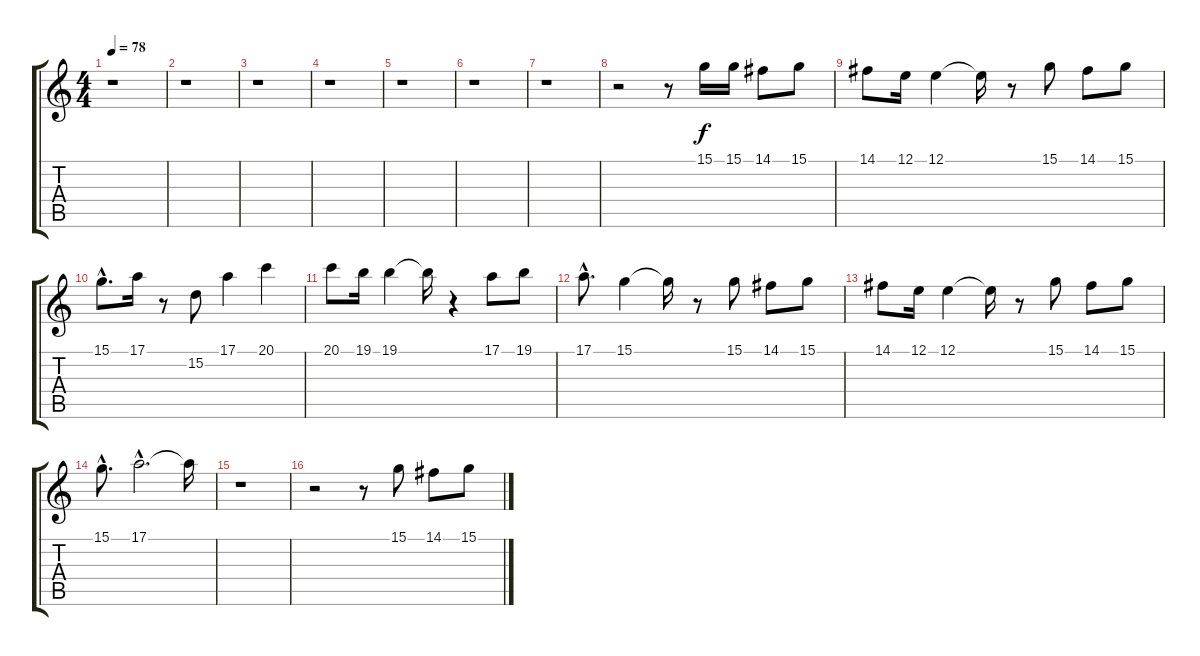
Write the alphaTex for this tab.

\track "" {instrument reedorgan}
\staff {score tabs}
\tuning (E4 B3 G3 D3 A2 E2) {hide}
\ts (4 4)
\tempo 78
\clef g2
\ks c
r.1{dy f} |
r.1 |
r.1 |
r.1 |
r.1 |
r.1 |
r.1 |
r.2 r.8 15.1.16 15.1.16 14.1.8 15.1.8 |
14.1.8 12.1.16 12.1.4 12.1{t}.16 r.8 15.1.8 14.1.8 15.1.8 |
15.1{hac}.8{d} 17.1.16 r.8 15.2.8 17.1.4 20.1.4 |
20.1.8 19.1.16 19.1.4 19.1{t}.16 r.4 17.1.8 19.1.8 |
17.1{hac}.8{d} 15.1.4 15.1{t}.16 r.8 15.1.8 14.1.8 15.1.8 |
14.1.8 12.1.16 12.1.4 12.1{t}.16 r.8 15.1.8 14.1.8 15.1.8 |
15.1{hac}.8{d} 17.1{hac}.2{d} 17.1{t}.16 |
r.1 |
r.2 r.8 15.1.8 14.1.8 15.1.8
